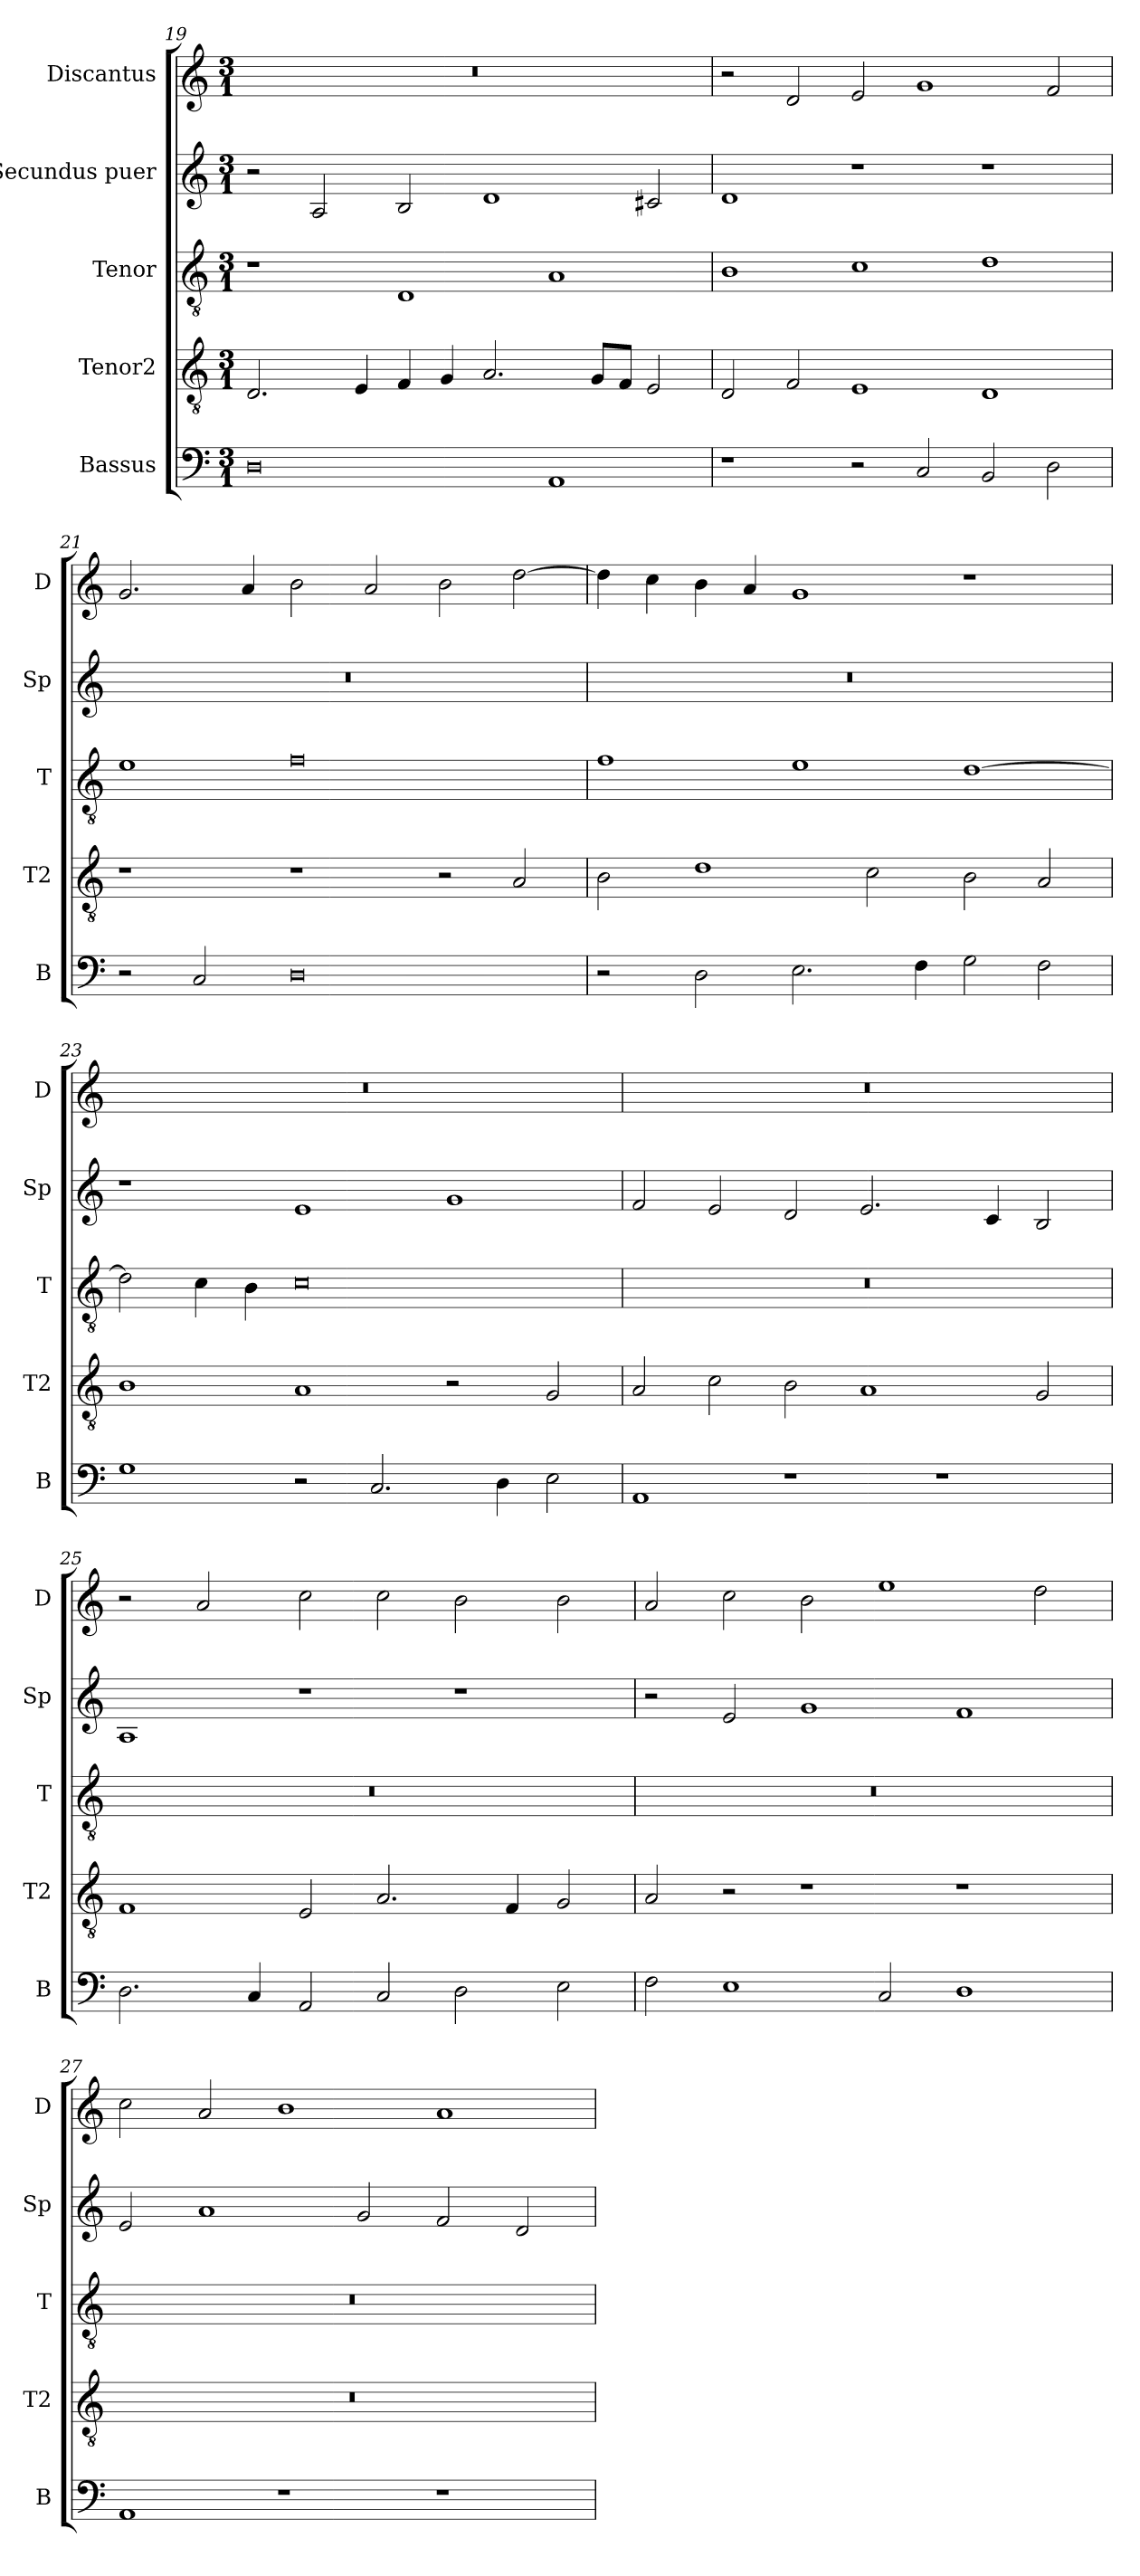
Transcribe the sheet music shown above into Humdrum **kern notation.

**kern	**kern	**kern	**kern	**kern
*part5	*part4	*part3	*part2	*part1
*staff5	*staff4	*staff3	*staff2	*staff1
*I"Bassus	*I"Tenor2	*I"Tenor	*I"Secundus puer	*I"Discantus
*I'B	*I'T2	*I'T	*I'Sp	*I'D
*clefF4	*clefGv2	*clefGv2	*clefG2	*clefG2
*k[]	*k[]	*k[]	*k[]	*k[]
*M3/1	*M3/1	*M3/1	*M3/1	*M3/1
=19	=19	=19	=19	=19
0D	2.D/	1r	2r	0.r
.	.	.	2A/	.
.	4E/	.	.	.
.	4F/	1D	2B/	.
.	4G/	.	.	.
.	2.A/	.	1d	.
1AA	.	1A	.	.
.	8G/L	.	.	.
.	8F/J	.	.	.
.	2E/	.	2c#X/	.
=20	=20	=20	=20	=20
1r	2D/	1B	1d	2r
.	2F/	.	.	2d/
2r	1E	1c	1r	2e/
2C/	.	.	.	1g
2BB/	1D	1d	1r	.
2D\	.	.	.	2f/
=21	=21	=21	=21	=21
2r	1r	1e	0.r	2.g/
2C/	.	.	.	.
.	.	.	.	4a/
0D	1r	0f	.	2b\
.	.	.	.	2a/
.	2r	.	.	2b\
.	2A/	.	.	[2dd\
=22	=22	=22	=22	=22
2r	2B\	1f	0.r	4dd\]
.	.	.	.	4cc\
2D\	1d	.	.	4b\
.	.	.	.	4a/
2.E\	.	1e	.	1g
.	2c\	.	.	.
4F\	.	.	.	.
2G\	2B\	[1d	.	1r
2F\	2A/	.	.	.
=23	=23	=23	=23	=23
1G	1B	2d\]	1r	0.r
.	.	4c\	.	.
.	.	4B\	.	.
2r	1A	0c	1e	.
2.C/	.	.	.	.
.	2r	.	1g	.
4D\	.	.	.	.
2E\	2G/	.	.	.
=24	=24	=24	=24	=24
1AA	2A/	0.r	2f/	0.r
.	2c\	.	2e/	.
1r	2B\	.	2d/	.
.	1A	.	2.e/	.
1r	.	.	.	.
.	.	.	4c/	.
.	2G/	.	2B/	.
=25	=25	=25	=25	=25
2.D\	1F	0.r	1A	2r
.	.	.	.	2a/
4C/	.	.	.	.
2AA/	2E/	.	1r	2cc\
2C/	2.A/	.	.	2cc\
2D\	.	.	1r	2b\
.	4F/	.	.	.
2E\	2G/	.	.	2b\
=26	=26	=26	=26	=26
2F\	2A/	0.r	2r	2a/
1E	2r	.	2e/	2cc\
.	1r	.	1g	2b\
2C/	.	.	.	1ee
1D	1r	.	1f	.
.	.	.	.	2dd\
=27	=27	=27	=27	=27
1AA	0.r	0.r	2e/	2cc\
.	.	.	1a	2a/
1r	.	.	.	1b
.	.	.	2g/	.
1r	.	.	2f/	1a
.	.	.	2d/	.
=	=	=	=	=
*-	*-	*-	*-	*-
